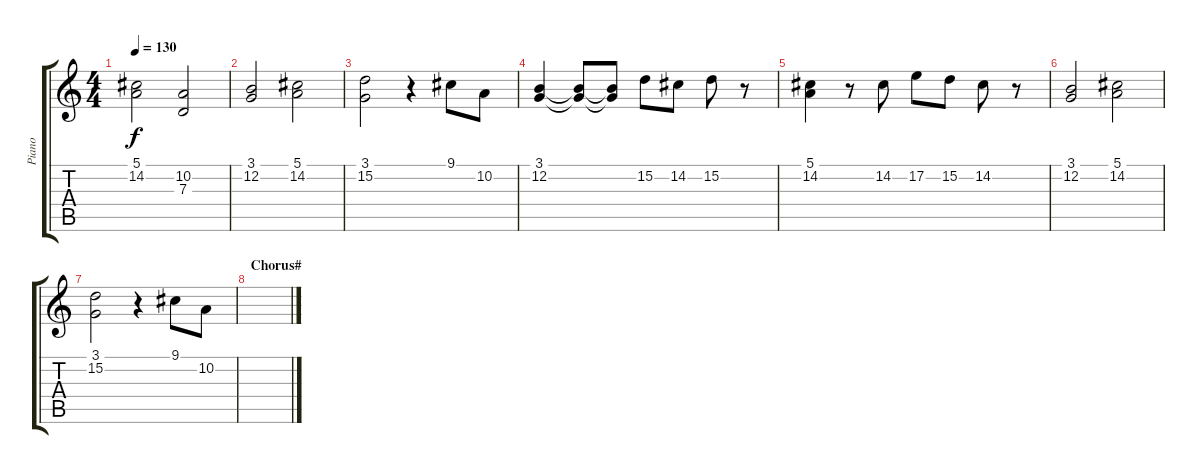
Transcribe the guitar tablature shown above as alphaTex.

\track ("Piano" "Piano") {instrument acousticgrandpiano}
\staff {score tabs}
\tuning (E4 B3 G3 D3 A2 E2) {hide}
\ts (4 4)
\tempo 130
\clef g2
\ks c
(5.1 14.2).2{dy f instrument acousticgrandpiano} (10.2 7.3).2 |
(3.1 12.2).2 (5.1 14.2).2 |
(3.1 15.2).2 r.4 9.1.8 10.2.8 |
(3.1 12.2).4{instrument acousticgrandpiano} (3.1{t} 12.2{t}).8 (3.1{t} 12.2{t}).8 15.2.8 14.2.8 15.2.8 r.8 |
(5.1 14.2).4{instrument acousticgrandpiano} r.8 14.2.8 17.2.8 15.2.8 14.2.8 r.8 |
(3.1 12.2).2{instrument acousticgrandpiano} (5.1 14.2).2 |
(3.1 15.2).2 r.4 9.1.8 10.2.8 |
\section ("" "Chorus#")
